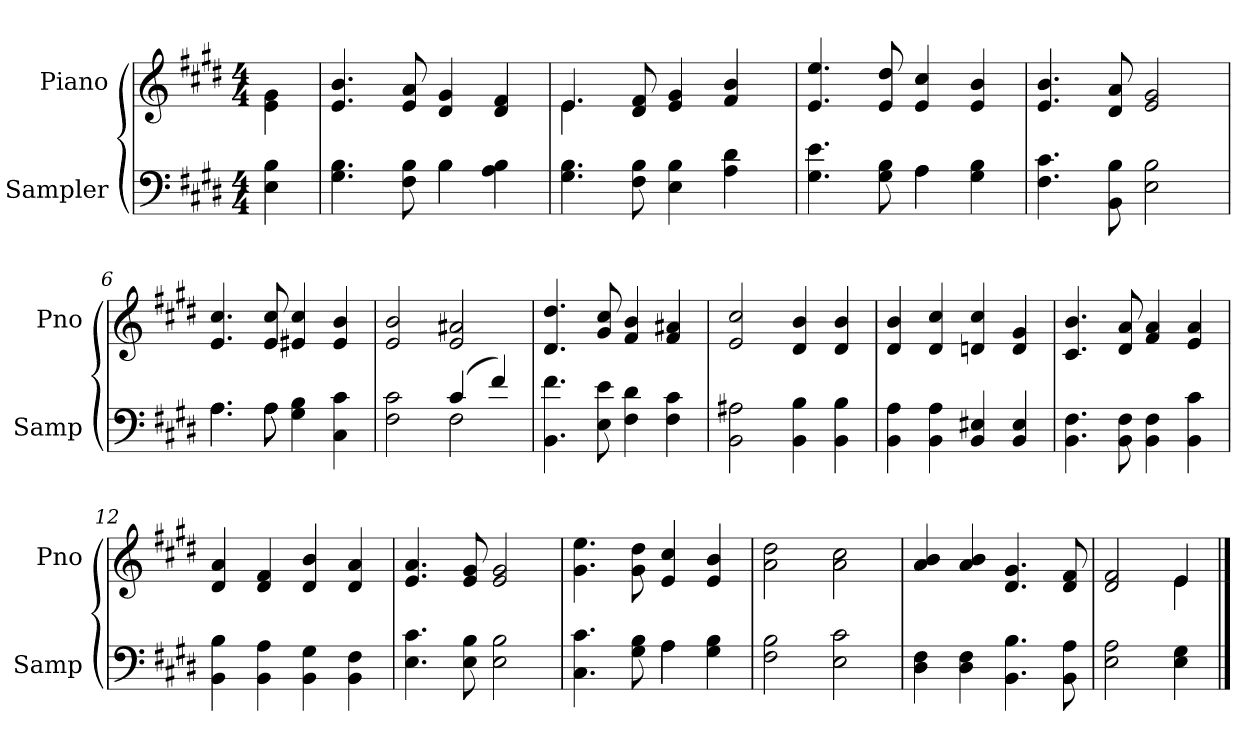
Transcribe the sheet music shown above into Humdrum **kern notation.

**kern	**kern
*part2	*part1
*staff2	*staff1
*I"Sampler	*I"Piano
*I'Samp	*I'Pno
*clefF4	*clefG2
*k[f#c#g#d#]	*k[f#c#g#d#]
*E:	*E:
*M4/4	*M4/4
=1	=1
4E 4B	4e\ 4g#\
=2	=2
*^	*
4.G# 4.B	2ryy	4.e 4.b
8F# 8B	.	8e 8a
4B\	4B	4d# 4g#
4A 4B	4ryy	4d# 4f#
*v	*v	*
=3	=3
*	*^
4.G# 4.B	4.e/	4.e
8F# 8B	8d# 8f#	2ryy
4E 4B	4e 4g#	.
4A 4d#	4f# 4b	.
.	.	8ryy
*	*v	*v
=4	=4
*^	*
4.G# 4.e	2ryy	4.e 4.ee
8G# 8B	.	8e 8dd#
4A\	4A	4e 4cc#
4G# 4B	4ryy	4e 4b
*v	*v	*
=5	=5
4.F# 4.c#	4.e 4.b
8BB 8B	8d# 8a
2E 2B	2e 2g#
=6	=6
*^	*
4.A\	4.A	4.e 4.cc#
8A\	8A	8e 8cc#
4G# 4B	2ryy	4e#X 4cc#
4C# 4c#	.	4e# 4b
=7	=7	=7
2F# 2c#	2ryy	2e 2b
(4c#/	2F#	2e 2a#X
4f#/)	.	.
*v	*v	*
=8	=8
4.BB 4.f#	4.d# 4.dd#
8E 8e	8g# 8cc#
4F# 4d#	4f# 4b
4F# 4c#	4f# 4a#X
=9	=9
2BB 2A#X	2e 2cc#
4BB 4B	4d# 4b
4BB 4B	4d# 4b
=10	=10
4BB 4A	4d# 4b
4BB 4A	4d# 4cc#
4BB 4E#X	4dn 4cc#
4BB 4E#	4d 4g#
=11	=11
4.BB 4.F#	4.c# 4.b
8BB 8F#	8d# 8a
4BB 4F#	4f# 4a
4BB 4c#	4e 4a
=12	=12
4BB 4B	4d# 4a
4BB 4A	4d# 4f#
4BB 4G#	4d# 4b
4BB 4F#	4d# 4a
=13	=13
4.E 4.c#	4.e 4.a
8E 8B	8e 8g#
2E 2B	2e 2g#
=14	=14
*^	*
4.C# 4.c#	2ryy	4.g# 4.ee
8G# 8B	.	8g# 8dd#
4A\	4A	4e 4cc#
4G# 4B	4ryy	4e 4b
*v	*v	*
=15	=15
2F# 2B	2a 2dd#
2E 2c#	2a 2cc#
=16	=16
4D# 4F#	4a 4b
4D# 4F#	4a 4b
4.BB 4.B	4.d# 4.g#
8BB 8A	8d# 8f#
=17	=17
*	*^
2E 2A	2d# 2f#	2ryy
4E 4G#	4e/	4e
*	*v	*v
==	==
*-	*-
